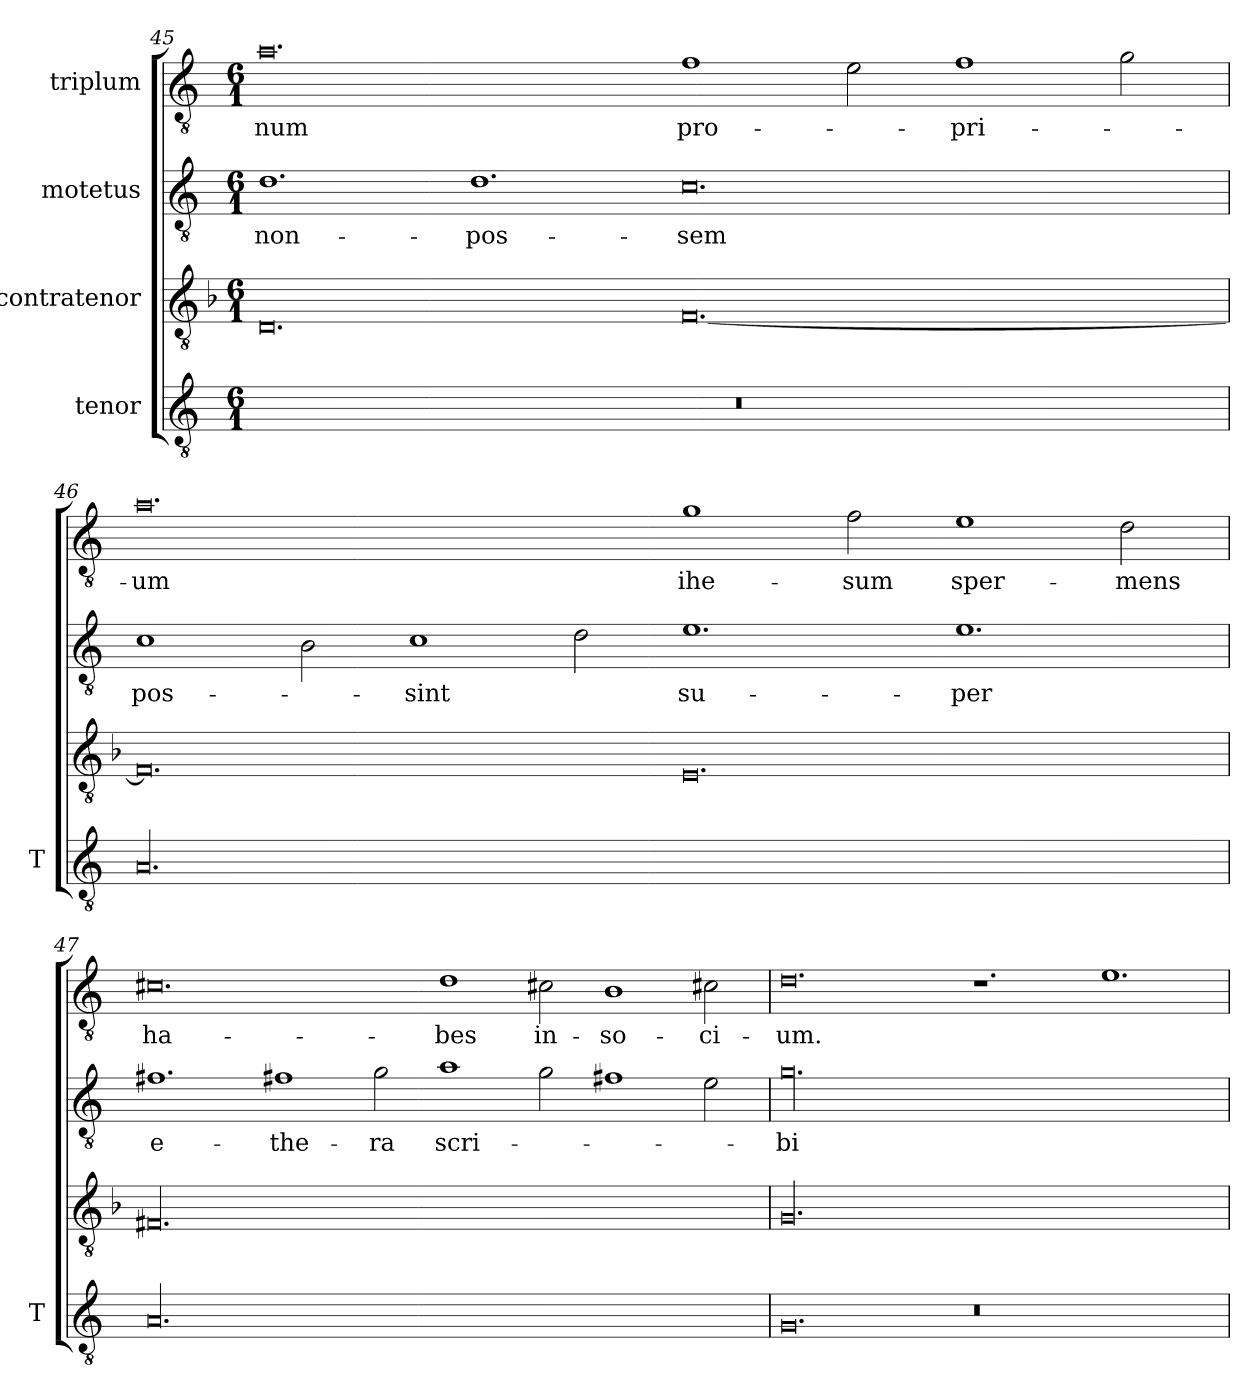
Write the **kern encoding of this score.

**kern	**kern	**kern	**text	**kern	**text
*part4	*part3	*part2	*part2	*part1	*part1
*staff4	*staff3	*staff2	*staff2	*staff1	*staff1
*I"tenor	*I"contratenor	*I"motetus	*	*I"triplum	*
*I'T	*	*	*	*	*
*clefGv2	*clefGv2	*clefGv2	*	*clefGv2	*
*k[]	*k[b-]	*k[]	*	*k[]	*
*C:	*F:	*C:	*	*C:	*
*M6/1	*M6/1	*M6/1	*	*M6/1	*
=45	=45	=45	=45	=45	=45
00.r	0.D/	1.d\	non-	0.a\	-num
.	.	1.d\	pos-	.	.
.	[0.F/	0.c\	-sem	1f\	pro-
.	.	.	.	2e\	.
.	.	.	.	1f\	-pri-
.	.	.	.	2g\	.
=46	=46	=46	=46	=46	=46
00.A/	0.F/]	1c\	pos-	0.a\	-um
.	.	2B\	.	.	.
.	.	1c\	-sint	.	.
.	.	2d\	.	.	.
.	0.E/	1.e\	su-	1g\	ihe-
.	.	.	.	2f\	-sum
.	.	1.e\	-per	1e\	sper-
.	.	.	.	2d\	-mens
!!LO:PB:g=z
=47	=47	=47	=47	=47	=47
00.A/	00.F#X/	1.f#X\	e-	0.c#X\	ha-
.	.	1f#X\	-the-	.	.
.	.	2g\	-ra	.	.
.	.	1a\	scri-	1d\	-bes
.	.	2g\	.	2c#X\	in-
.	.	1f#X\	.	1B\	so-
.	.	2e\	.	2c#X\	-ci-
=48	=48	=48	=48	=48	=48
0.G/	00.G/	00.g\	-bi	0.d\	-um.
0.r	.	.	.	1.r	.
.	.	.	.	1.e\	.
=	=	=	=	=	=
*-	*-	*-	*-	*-	*-
